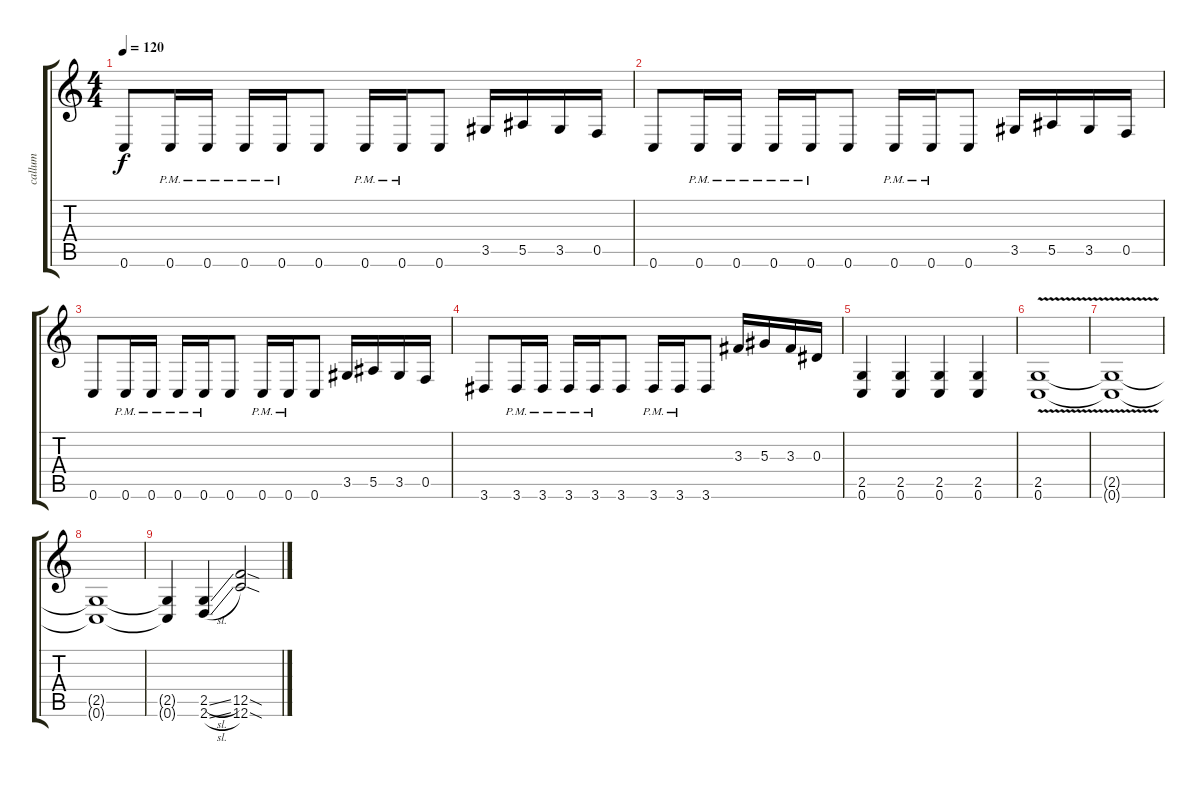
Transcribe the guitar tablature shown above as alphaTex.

\track ("callum" "callum") {instrument electricbassfinger}
\staff {score tabs}
\tuning (C4 G3 Eb3 Bb2 F2 C2) {hide}
\ts (4 4)
\tempo 120
\clef g2
\ks c
0.6.8{dy f} 0.6{pm}.16 0.6{pm}.16 0.6{pm}.16 0.6{pm}.16 0.6.8 0.6{pm}.16 0.6{pm}.16 0.6.8 3.5.16 5.5.16 3.5.16 0.5.16 |
0.6.8 0.6{pm}.16 0.6{pm}.16 0.6{pm}.16 0.6{pm}.16 0.6.8 0.6{pm}.16 0.6{pm}.16 0.6.8 3.5.16 5.5.16 3.5.16 0.5.16 |
0.6.8 0.6{pm}.16 0.6{pm}.16 0.6{pm}.16 0.6{pm}.16 0.6.8 0.6{pm}.16 0.6{pm}.16 0.6.8 3.5.16 5.5.16 3.5.16 0.5.16 |
3.6.8 3.6{pm}.16 3.6{pm}.16 3.6{pm}.16 3.6{pm}.16 3.6.8 3.6{pm}.16 3.6{pm}.16 3.6.8 3.3.16 5.3.16 3.3.16 0.3.16 |
(2.5 0.6).4 (2.5 0.6).4 (2.5 0.6).4 (2.5 0.6).4 |
(2.5{v} 0.6{v}).1 |
(2.5{t} 0.6{t}).1 |
(2.5{t} 0.6{t}).1 |
(2.5{t} 0.6{t}).4 (2.5{sl} 2.6{sl}).4 (12.5{sod} 12.6{sod}).2
